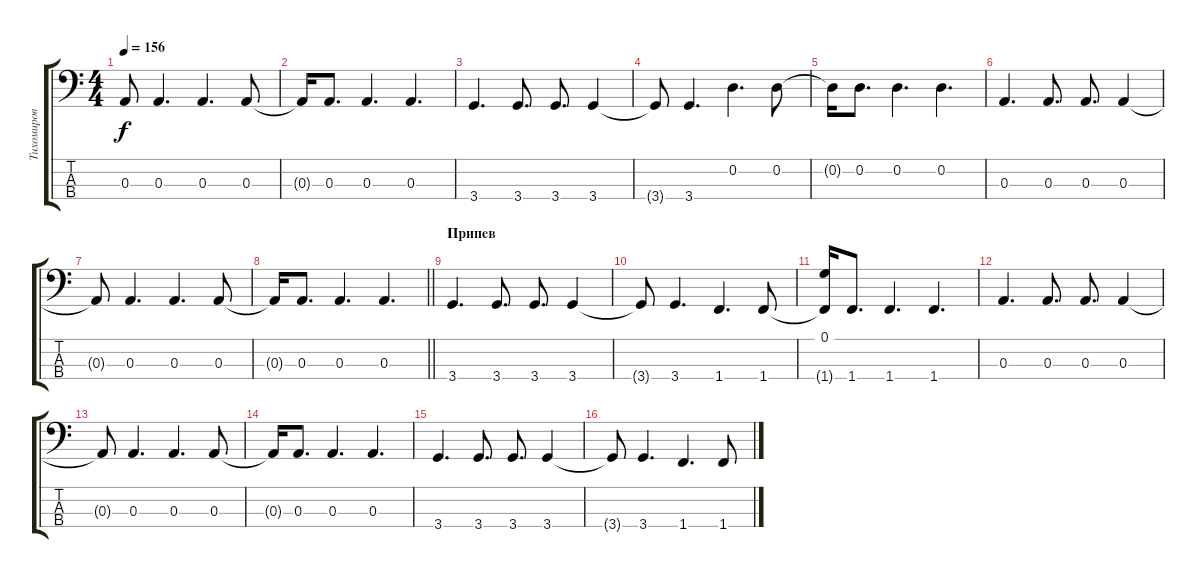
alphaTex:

\track ("Тихомиров (Бас)" "Тихомиров ") {instrument electricbassfinger}
\staff {score tabs}
\tuning (G2 D2 A1 E1) {hide}
\ts (4 4)
\tempo 156
\clef f4
\ks c
0.3{t}.8{dy f} 0.3.4{d} 0.3.4{d} 0.3.8 |
0.3{t}.16 0.3.8{d} 0.3.4{d} 0.3.4{d} |
3.4.4{d} 3.4.8{d} 3.4.8{d} 3.4.4 |
3.4{t}.8 3.4.4{d} 0.2.4{d} 0.2.8 |
0.2{t}.16 0.2.8{d} 0.2.4{d} 0.2.4{d} |
0.3.4{d} 0.3.8{d} 0.3.8{d} 0.3.4 |
0.3{t}.8 0.3.4{d} 0.3.4{d} 0.3.8 |
\barLineRight lightlight
0.3{t}.16 0.3.8{d} 0.3.4{d} 0.3.4{d} |
\section ("" "Припев")
3.4.4{d} 3.4.8{d} 3.4.8{d} 3.4.4 |
3.4{t}.8 3.4.4{d} 1.4.4{d} 1.4.8 |
(0.1 1.4{t}).16 1.4.8{d} 1.4.4{d} 1.4.4{d} |
0.3.4{d} 0.3.8{d} 0.3.8{d} 0.3.4 |
0.3{t}.8 0.3.4{d} 0.3.4{d} 0.3.8 |
0.3{t}.16 0.3.8{d} 0.3.4{d} 0.3.4{d} |
3.4.4{d} 3.4.8{d} 3.4.8{d} 3.4.4 |
3.4{t}.8 3.4.4{d} 1.4.4{d} 1.4.8
